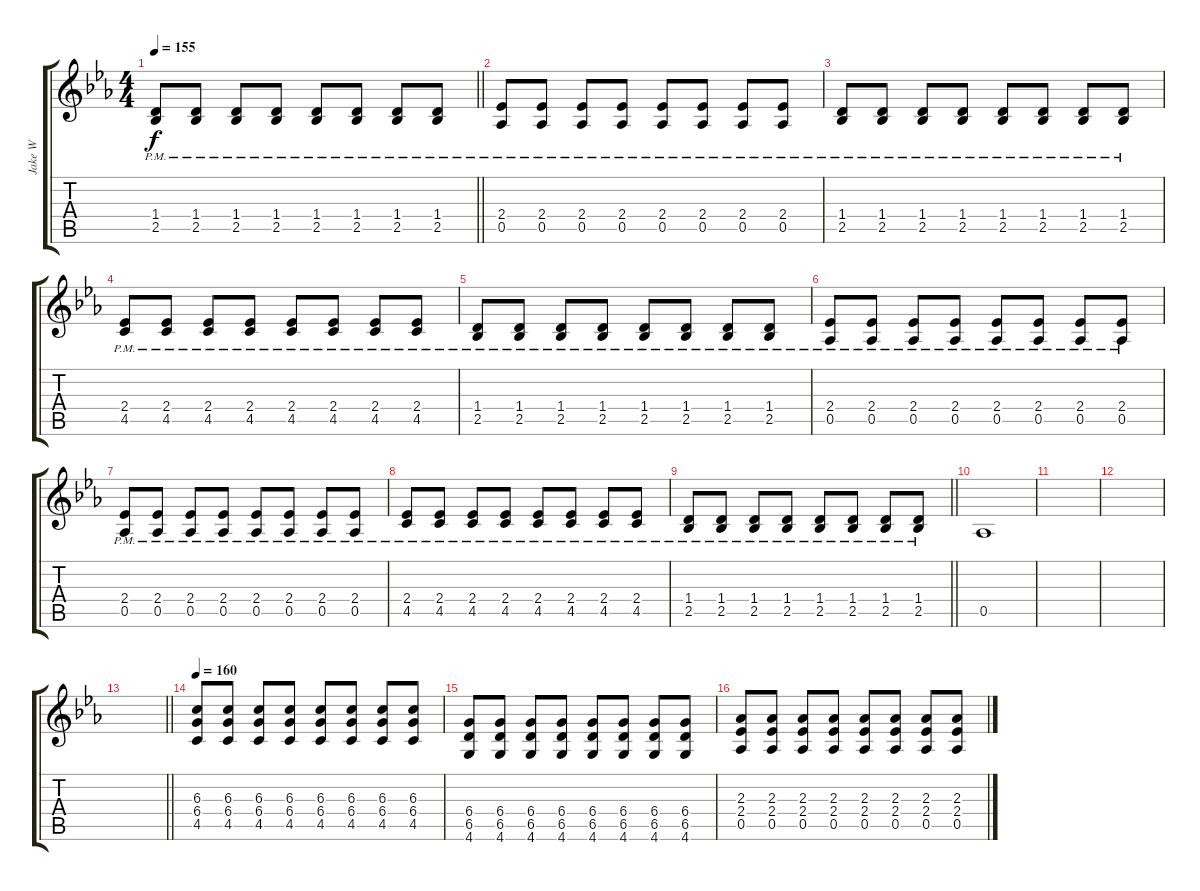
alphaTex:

\track ("Jake W" "Jake W") {instrument distortionguitar}
\staff {score tabs}
\tuning (Eb4 Bb3 Gb3 Db3 Ab2 Eb2) {hide}
\ts (4 4)
\tempo 155
\clef g2
\barLineRight lightlight
\ks cminor
(1.4{pm} 2.5{pm}).8{dy f} (1.4{pm} 2.5{pm}).8 (1.4{pm} 2.5{pm}).8 (1.4{pm} 2.5{pm}).8 (1.4{pm} 2.5{pm}).8 (1.4{pm} 2.5{pm}).8 (1.4{pm} 2.5{pm}).8 (1.4{pm} 2.5{pm}).8 |
(2.4{pm} 0.5{pm}).8 (2.4{pm} 0.5{pm}).8 (2.4{pm} 0.5{pm}).8 (2.4{pm} 0.5{pm}).8 (2.4{pm} 0.5{pm}).8 (2.4{pm} 0.5{pm}).8 (2.4{pm} 0.5{pm}).8 (2.4{pm} 0.5{pm}).8 |
(1.4{pm} 2.5{pm}).8 (1.4{pm} 2.5{pm}).8 (1.4{pm} 2.5{pm}).8 (1.4{pm} 2.5{pm}).8 (1.4{pm} 2.5{pm}).8 (1.4{pm} 2.5{pm}).8 (1.4{pm} 2.5{pm}).8 (1.4{pm} 2.5{pm}).8 |
(2.4{pm} 4.5{pm}).8 (2.4{pm} 4.5{pm}).8 (2.4{pm} 4.5{pm}).8 (2.4{pm} 4.5{pm}).8 (2.4{pm} 4.5{pm}).8 (2.4{pm} 4.5{pm}).8 (2.4{pm} 4.5{pm}).8 (2.4{pm} 4.5{pm}).8 |
(1.4{pm} 2.5{pm}).8 (1.4{pm} 2.5{pm}).8 (1.4{pm} 2.5{pm}).8 (1.4{pm} 2.5{pm}).8 (1.4{pm} 2.5{pm}).8 (1.4{pm} 2.5{pm}).8 (1.4{pm} 2.5{pm}).8 (1.4{pm} 2.5{pm}).8 |
(2.4{pm} 0.5{pm}).8 (2.4{pm} 0.5{pm}).8 (2.4{pm} 0.5{pm}).8 (2.4{pm} 0.5{pm}).8 (2.4{pm} 0.5{pm}).8 (2.4{pm} 0.5{pm}).8 (2.4{pm} 0.5{pm}).8 (2.4{pm} 0.5{pm}).8 |
(2.4{pm} 0.5{pm}).8 (2.4{pm} 0.5{pm}).8 (2.4{pm} 0.5{pm}).8 (2.4{pm} 0.5{pm}).8 (2.4{pm} 0.5{pm}).8 (2.4{pm} 0.5{pm}).8 (2.4{pm} 0.5{pm}).8 (2.4{pm} 0.5{pm}).8 |
(2.4{pm} 4.5{pm}).8 (2.4{pm} 4.5{pm}).8 (2.4{pm} 4.5{pm}).8 (2.4{pm} 4.5{pm}).8 (2.4{pm} 4.5{pm}).8 (2.4{pm} 4.5{pm}).8 (2.4{pm} 4.5{pm}).8 (2.4{pm} 4.5{pm}).8 |
\barLineRight lightlight
(1.4{pm} 2.5{pm}).8 (1.4{pm} 2.5{pm}).8 (1.4{pm} 2.5{pm}).8 (1.4{pm} 2.5{pm}).8 (1.4{pm} 2.5{pm}).8 (1.4{pm} 2.5{pm}).8 (1.4{pm} 2.5{pm}).8 (1.4{pm} 2.5{pm}).8 |
0.5.1 |
|
|
\barLineRight lightlight
|
\tempo 160
(6.3 6.4 4.5).8 (6.3 6.4 4.5).8 (6.3 6.4 4.5).8 (6.3 6.4 4.5).8 (6.3 6.4 4.5).8 (6.3 6.4 4.5).8 (6.3 6.4 4.5).8 (6.3 6.4 4.5).8 |
(6.4 6.5 4.6).8 (6.4 6.5 4.6).8 (6.4 6.5 4.6).8 (6.4 6.5 4.6).8 (6.4 6.5 4.6).8 (6.4 6.5 4.6).8 (6.4 6.5 4.6).8 (6.4 6.5 4.6).8 |
(2.3 2.4 0.5).8 (2.3 2.4 0.5).8 (2.3 2.4 0.5).8 (2.3 2.4 0.5).8 (2.3 2.4 0.5).8 (2.3 2.4 0.5).8 (2.3 2.4 0.5).8 (2.3 2.4 0.5).8
